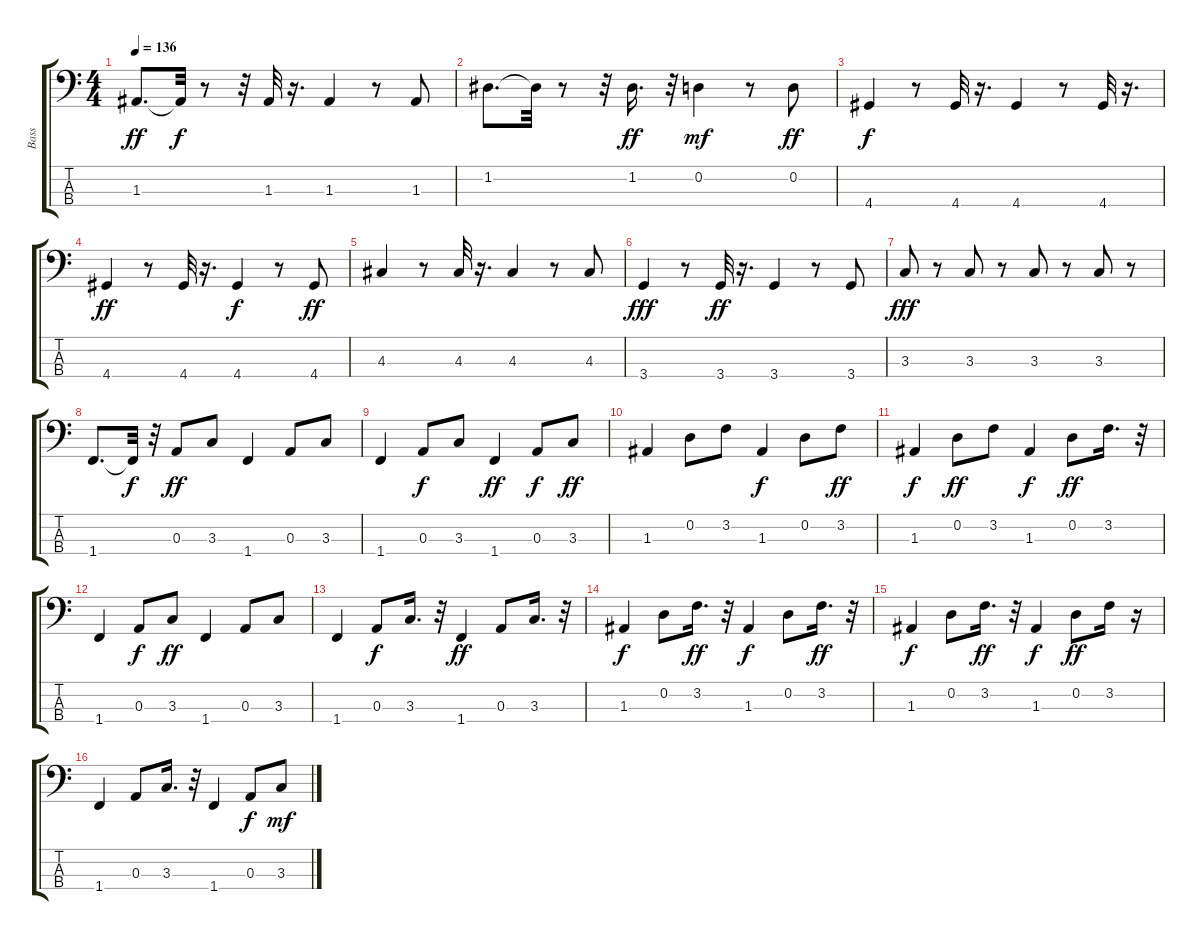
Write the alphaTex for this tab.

\track ("Bass" "Bass") {instrument electricbassfinger}
\staff {score tabs}
\tuning (G2 D2 A1 E1) {hide}
\ts (4 4)
\tempo 136
\clef f4
\ks c
1.3.8{d dy ff} 1.3{t}.32{dy f} r.8 r.32 1.3.32 r.16{d} 1.3.4 r.8 1.3.8 |
1.2.8{d} 1.2{t}.32 r.8 r.32 1.2.16{d dy ff} r.32 0.2.4{dy mf} r.8 0.2.8{dy ff} |
4.4.4{dy f} r.8 4.4.32 r.16{d} 4.4.4 r.8 4.4.32 r.16{d} |
4.4.4{dy ff} r.8 4.4.32 r.16{d} 4.4.4{dy f} r.8 4.4.8{dy ff} |
4.3.4 r.8 4.3.32 r.16{d} 4.3.4 r.8 4.3.8 |
3.4.4{dy fff} r.8 3.4.32{dy ff} r.16{d} 3.4.4 r.8 3.4.8 |
3.3.8{dy fff} r.8 3.3.8 r.8 3.3.8 r.8 3.3.8 r.8 |
1.4.8{d} 1.4{t}.32{dy f} r.32 0.3.8{dy ff} 3.3.8 1.4.4 0.3.8 3.3.8 |
1.4.4 0.3.8{dy f} 3.3.8 1.4.4{dy ff} 0.3.8{dy f} 3.3.8{dy ff} |
1.3.4 0.2.8 3.2.8 1.3.4{dy f} 0.2.8 3.2.8{dy ff} |
1.3.4{dy f} 0.2.8{dy ff} 3.2.8 1.3.4{dy f} 0.2.8{dy ff} 3.2.16{d} r.32 |
1.4.4 0.3.8{dy f} 3.3.8{dy ff} 1.4.4 0.3.8 3.3.8 |
1.4.4 0.3.8{dy f} 3.3.16{d} r.32 1.4.4{dy ff} 0.3.8 3.3.16{d} r.32 |
1.3.4{dy f} 0.2.8 3.2.16{d dy ff} r.32 1.3.4{dy f} 0.2.8 3.2.16{d dy ff} r.32 |
1.3.4{dy f} 0.2.8{volume 14} 3.2.16{d dy ff} r.32 1.3.4{dy f} 0.2.8{dy ff volume 13} 3.2.16 r.16 |
1.4.4 0.3.8 3.3.16{d} r.32 1.4.4{volume 13} 0.3.8{dy f} 3.3.8{dy mf volume 12}
